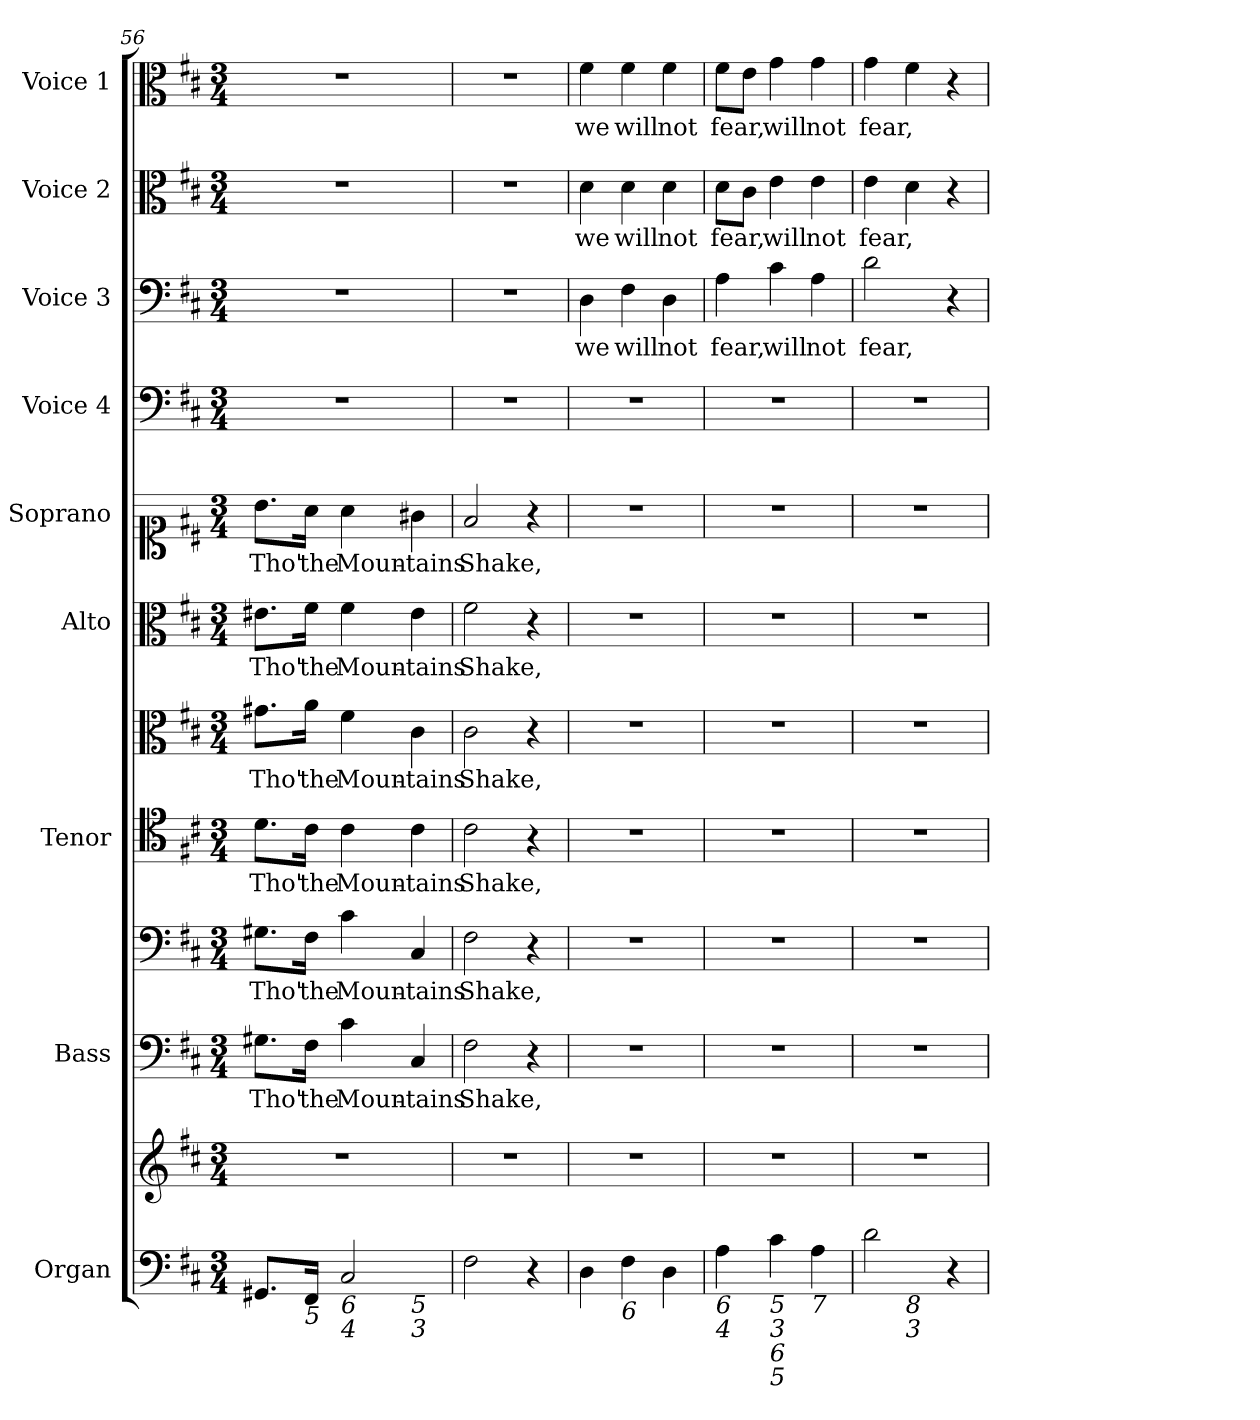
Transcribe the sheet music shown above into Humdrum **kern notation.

**kern	**kern	**kern	**text	**kern	**text	**kern	**text	**kern	**text	**kern	**text	**kern	**text	**kern	**kern	**text	**kern	**text	**kern	**text
*part11	*part11	*part10	*part10	*part9	*part9	*part8	*part8	*part7	*part7	*part6	*part6	*part5	*part5	*part4	*part3	*part3	*part2	*part2	*part1	*part1
*staff12	*staff11	*staff10	*staff10	*staff9	*staff9	*staff8	*staff8	*staff7	*staff7	*staff6	*staff6	*staff5	*staff5	*staff4	*staff3	*staff3	*staff2	*staff2	*staff1	*staff1
*I"Organ	*	*I"Bass	*	*	*	*I"Tenor	*	*	*	*I"Alto	*	*I"Soprano	*	*I"Voice 4	*I"Voice 3	*	*I"Voice 2	*	*I"Voice 1	*
*I'Org.	*	*I'B	*	*	*	*I'T	*	*I'A	*	*I'A	*	*I'S	*	*	*	*	*	*	*	*
*clefF4	*clefG2	*clefF4	*	*clefF4	*	*clefC4	*	*clefC3	*	*clefC3	*	*clefC1	*	*clefF4	*clefF4	*	*clefC3	*	*clefC3	*
*k[f#c#]	*k[f#c#]	*k[f#c#]	*	*k[f#c#]	*	*k[f#c#]	*	*k[f#c#]	*	*k[f#c#]	*	*k[f#c#]	*	*k[f#c#]	*k[f#c#]	*	*k[f#c#]	*	*k[f#c#]	*
*D:	*D:	*D:	*	*D:	*	*D:	*	*D:	*	*D:	*	*D:	*	*D:	*D:	*	*D:	*	*D:	*
*M3/4	*M3/4	*M3/4	*	*M3/4	*	*M3/4	*	*M3/4	*	*M3/4	*	*M3/4	*	*M3/4	*M3/4	*	*M3/4	*	*M3/4	*
=56	=56	=56	=56	=56	=56	=56	=56	=56	=56	=56	=56	=56	=56	=56	=56	=56	=56	=56	=56	=56
!LO:TX:b:i:t=5	!	!	!	!	!	!	!	!	!	!	!	!	!	!	!	!	!	!	!	!
!LO:TX:b:i:t=6	!	!	!	!	!	!	!	!	!	!	!	!	!	!	!	!	!	!	!	!
!LO:TX:b:t=\	!	!	!	!	!	!	!	!	!	!	!	!	!	!	!	!	!	!	!	!
!	!	!	!LO:LY:b	!	!LO:LY:b	!	!LO:LY:b	!	!LO:LY:b	!	!LO:LY:b	!	!LO:LY:b	!	!	!	!	!	!	!
*^	*	*	*	*	*	*	*	*	*	*	*	*	*	*	*	*	*	*	*	*
8.GG#X/L	2ryy	2.r	8.G#X\L	Tho'	8.G#X\L	Tho'	8.d\L	Tho'	8.g#X\L	Tho'	8.e#X\L	Tho'	8.b\L	Tho'	2.r	2.r	.	2.r	.	2.r	.
!LO:TX:b:i:t=5	!	!	!	!	!	!	!	!	!	!	!	!	!	!	!	!	!	!	!	!	!
!	!	!	!	!LO:LY:b	!	!LO:LY:b	!	!LO:LY:b	!	!LO:LY:b	!	!LO:LY:b	!	!LO:LY:b	!	!	!	!	!	!	!
16FF#/Jk	.	.	16F#\Jk	the	16F#\Jk	the	16c#\Jk	the	16a\Jk	the	16f#\Jk	the	16a\Jk	the	.	.	.	.	.	.	.
!LO:TX:b:i:t=6	!	!	!	!	!	!	!	!	!	!	!	!	!	!	!	!	!	!	!	!	!
!LO:TX:b:i:t=4	!	!	!	!	!	!	!	!	!	!	!	!	!	!	!	!	!	!	!	!	!
!	!	!	!	!LO:LY:b	!	!LO:LY:b	!	!LO:LY:b	!	!LO:LY:b	!	!LO:LY:b	!	!LO:LY:b	!	!	!	!	!	!	!
2C#/	.	.	4c#\	Moun-	4c#\	Moun-	4c#\	Moun-	4f#\	Moun-	4f#\	Moun-	4a\	Moun-	.	.	.	.	.	.	.
!	!LO:TX:b:i:t=5	!	!	!	!	!	!	!	!	!	!	!	!	!	!	!	!	!	!	!	!
!	!LO:TX:b:i:t=3	!	!	!	!	!	!	!	!	!	!	!	!	!	!	!	!	!	!	!	!
!	!	!	!	!LO:LY:b	!	!LO:LY:b	!	!LO:LY:b	!	!LO:LY:b	!	!LO:LY:b	!	!LO:LY:b	!	!	!	!	!	!	!
.	4ryy	.	4C#/	-tains	4C#/	-tains	4c#\	-tains	4c#\	-tains	4e#\	-tains	4g#X\	-tains	.	.	.	.	.	.	.
=57	=57	=57	=57	=57	=57	=57	=57	=57	=57	=57	=57	=57	=57	=57	=57	=57	=57	=57	=57	=57	=57
!	!	!	!	!LO:LY:b	!	!LO:LY:b	!	!LO:LY:b	!	!LO:LY:b	!	!LO:LY:b	!	!LO:LY:b	!	!	!	!	!	!	!
*v	*v	*	*	*	*	*	*	*	*	*	*	*	*	*	*	*	*	*	*	*	*
2F#\	2.r	2F#\	Shake,	2F#\	Shake,	2c#\	Shake,	2c#\	Shake,	2f#\	Shake,	2f#/	Shake,	2.r	2.r	.	2.r	.	2.r	.
4r	.	4r	.	4r	.	4r	.	4r	.	4r	.	4r	.	.	.	.	.	.	.	.
=58	=58	=58	=58	=58	=58	=58	=58	=58	=58	=58	=58	=58	=58	=58	=58	=58	=58	=58	=58	=58
!	!	!	!	!	!	!	!	!	!	!	!	!	!	!	!	!LO:LY:b	!	!LO:LY:b	!	!LO:LY:b
4D\	2.r	2.r	.	2.r	.	2.r	.	2.r	.	2.r	.	2.r	.	2.r	4D\	we	4d\	we	4f#\	we
!LO:TX:b:i:t=6	!	!	!	!	!	!	!	!	!	!	!	!	!	!	!	!	!	!	!	!
!	!	!	!	!	!	!	!	!	!	!	!	!	!	!	!	!LO:LY:b	!	!LO:LY:b	!	!LO:LY:b
4F#\	.	.	.	.	.	.	.	.	.	.	.	.	.	.	4F#\	will	4d\	will	4f#\	will
!	!	!	!	!	!	!	!	!	!	!	!	!	!	!	!	!LO:LY:b	!	!LO:LY:b	!	!LO:LY:b
4D\	.	.	.	.	.	.	.	.	.	.	.	.	.	.	4D\	not	4d\	not	4f#\	not
=59	=59	=59	=59	=59	=59	=59	=59	=59	=59	=59	=59	=59	=59	=59	=59	=59	=59	=59	=59	=59
!LO:TX:b:i:t=6	!	!	!	!	!	!	!	!	!	!	!	!	!	!	!	!	!	!	!	!
!LO:TX:b:i:t=4	!	!	!	!	!	!	!	!	!	!	!	!	!	!	!	!	!	!	!	!
!	!	!	!	!	!	!	!	!	!	!	!	!	!	!	!	!LO:LY:b	!	!LO:LY:b	!	!LO:LY:b
4A\	2.r	2.r	.	2.r	.	2.r	.	2.r	.	2.r	.	2.r	.	2.r	4A\	fear,	8d\L	fear,	8f#\L	fear,
.	.	.	.	.	.	.	.	.	.	.	.	.	.	.	.	.	8c#\J	.	8e\J	.
!LO:TX:b:i:t=5	!	!	!	!	!	!	!	!	!	!	!	!	!	!	!	!	!	!	!	!
!LO:TX:b:i:t=3	!	!	!	!	!	!	!	!	!	!	!	!	!	!	!	!	!	!	!	!
!LO:TX:b:i:t=6	!	!	!	!	!	!	!	!	!	!	!	!	!	!	!	!	!	!	!	!
!LO:TX:b:i:t=5	!	!	!	!	!	!	!	!	!	!	!	!	!	!	!	!	!	!	!	!
!	!	!	!	!	!	!	!	!	!	!	!	!	!	!	!	!LO:LY:b	!	!LO:LY:b	!	!LO:LY:b
4c#\	.	.	.	.	.	.	.	.	.	.	.	.	.	.	4c#\	will	4e\	will	4g\	will
!LO:TX:b:i:t=7	!	!	!	!	!	!	!	!	!	!	!	!	!	!	!	!	!	!	!	!
!	!	!	!	!	!	!	!	!	!	!	!	!	!	!	!	!LO:LY:b	!	!LO:LY:b	!	!LO:LY:b
4A\	.	.	.	.	.	.	.	.	.	.	.	.	.	.	4A\	not	4e\	not	4g\	not
=60	=60	=60	=60	=60	=60	=60	=60	=60	=60	=60	=60	=60	=60	=60	=60	=60	=60	=60	=60	=60
!LO:TX:b:i:t=9	!	!	!	!	!	!	!	!	!	!	!	!	!	!	!	!	!	!	!	!
!LO:TX:b:i:t=4	!	!	!	!	!	!	!	!	!	!	!	!	!	!	!	!	!	!	!	!
!	!	!	!	!	!	!	!	!	!	!	!	!	!	!	!	!LO:LY:b	!	!LO:LY:b	!	!LO:LY:b
*^	*	*	*	*	*	*	*	*	*	*	*	*	*	*	*	*	*	*	*	*
2d\	4ryy	2.r	2.r	.	2.r	.	2.r	.	2.r	.	2.r	.	2.r	.	2.r	2d\	fear,	4e\	fear,	4g\	fear,
!	!LO:TX:b:i:t=8	!	!	!	!	!	!	!	!	!	!	!	!	!	!	!	!	!	!	!	!
!	!LO:TX:b:i:t=3	!	!	!	!	!	!	!	!	!	!	!	!	!	!	!	!	!	!	!	!
.	2ryy	.	.	.	.	.	.	.	.	.	.	.	.	.	.	.	.	4d\	.	4f#\	.
4r	.	.	.	.	.	.	.	.	.	.	.	.	.	.	.	4r	.	4r	.	4r	.
*v	*v	*	*	*	*	*	*	*	*	*	*	*	*	*	*	*	*	*	*	*	*
=	=	=	=	=	=	=	=	=	=	=	=	=	=	=	=	=	=	=	=	=
*-	*-	*-	*-	*-	*-	*-	*-	*-	*-	*-	*-	*-	*-	*-	*-	*-	*-	*-	*-	*-
